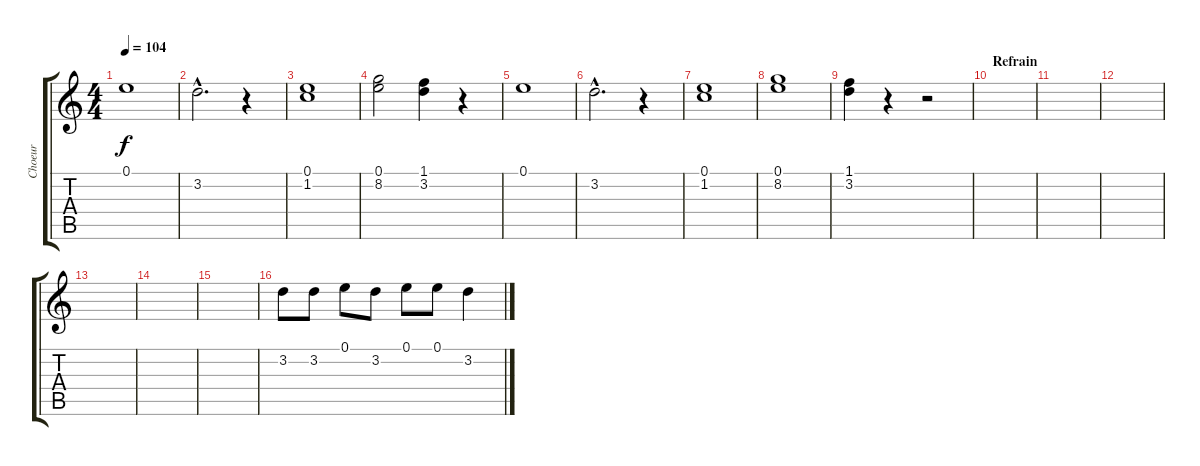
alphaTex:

\track ("Choeur" "Choeur") {instrument distortionguitar}
\staff {score tabs}
\tuning (E4 B3 G3 D3 A2 E2) {hide}
\ts (4 4)
\tempo 104
\clef g2
\ks c
0.1.1{dy f} |
3.2{hac}.2{d} r.4 |
(0.1 1.2).1 |
(0.1 8.2).2 (1.1 3.2).4 r.4 |
0.1.1 |
3.2{hac}.2{d} r.4 |
(0.1 1.2).1 |
(0.1 8.2).1 |
(1.1 3.2).4 r.4 r.2 |
\section ("" "Refrain")
|
|
|
|
|
|
3.2.8 3.2.8 0.1.8 3.2.8 0.1.8 0.1.8 3.2.4
